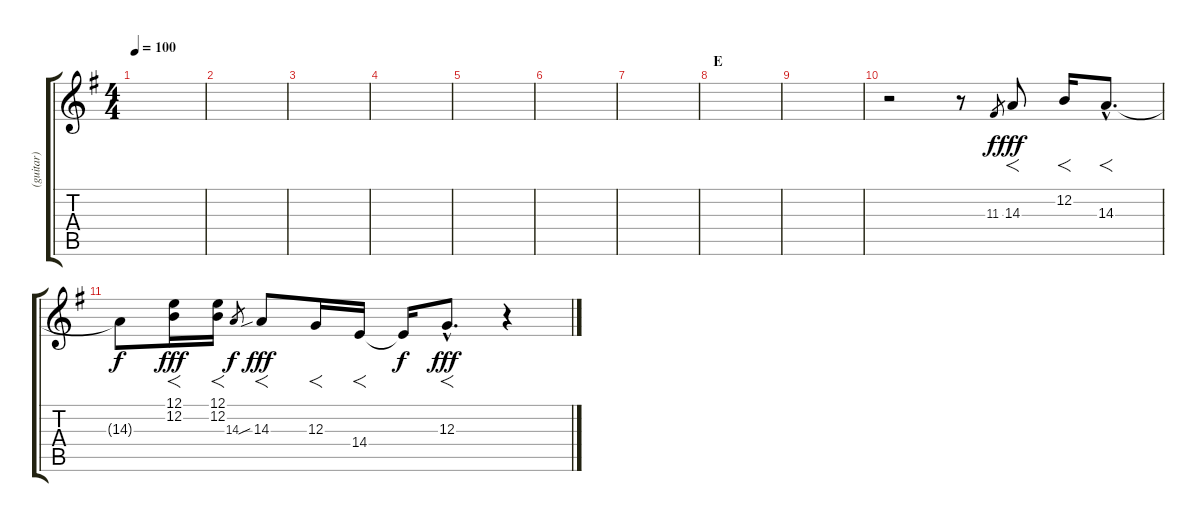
\track ("(guitar)" "(guitar)") {instrument reedorgan}
\staff {score tabs}
\tuning (E4 B3 G3 D3 A2 E2) {hide}
\ts (4 4)
\tempo 100
\clef g2
\ks g
|
|
|
|
|
|
|
\section ("" "E")
|
|
r.2 r.8 11.3.8{gr} 14.3.8{f dy fff} 12.2.16{f} 14.3{hac}.8{f d} |
14.3{t}.8{dy f} (12.1 12.2).16{f dy fff} (12.1 12.2).16{f} 14.3.8{gr dy f} 14.3{sib}.8{f dy fff} 12.3.16{f} 14.4.16{f} 14.4{t}.16{dy f} 12.3{hac}.8{f d dy fff} r.4
